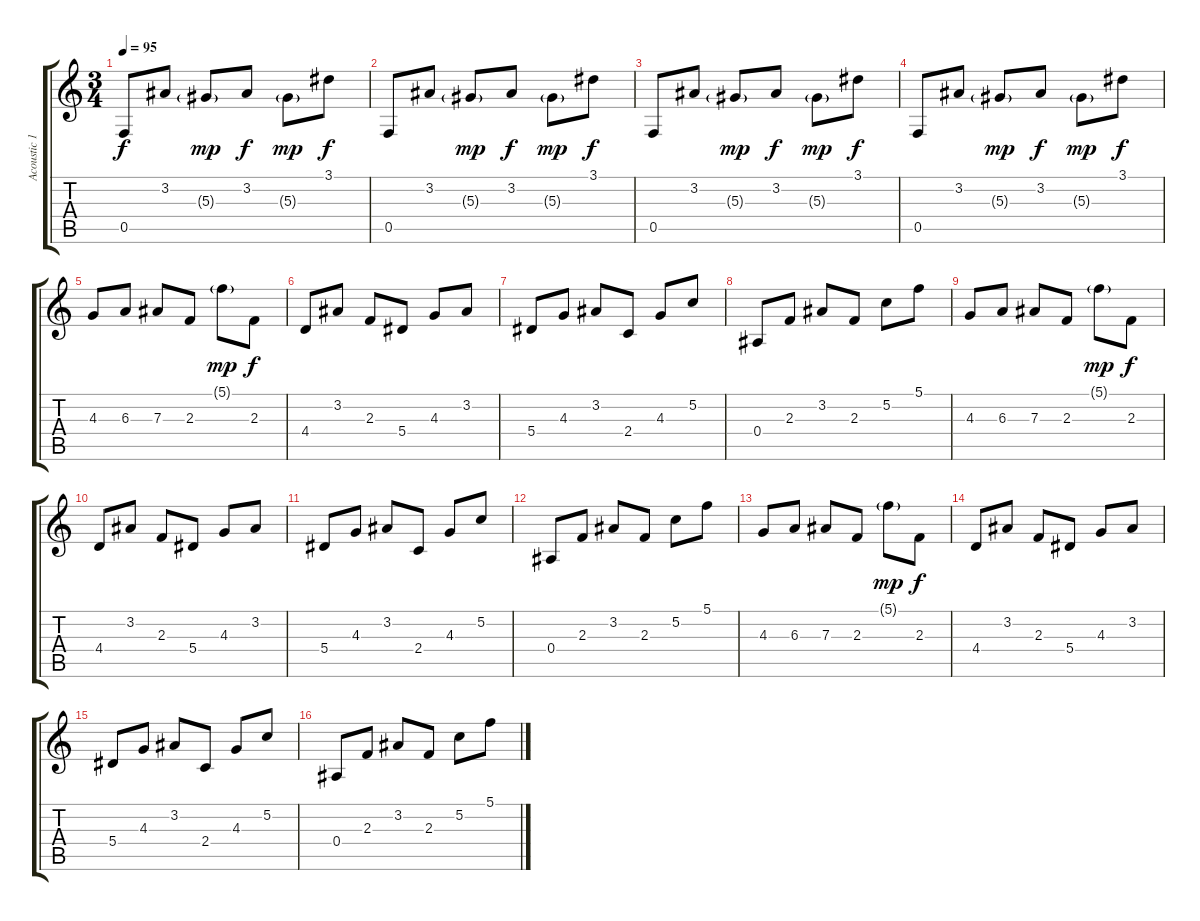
\track ("Acoustic 1" "Acoustic 1") {instrument acousticguitarsteel}
\staff {score tabs}
\tuning (C4 G3 Eb3 Bb2 F2 C2) {hide}
\ts (3 4)
\tempo 95
\clef g2
\ks c
0.5.8{dy f volume 13} 3.2.8 5.3{g}.8{dy mp} 3.2.8{dy f} 5.3{g}.8{dy mp} 3.1.8{dy f} |
0.5.8 3.2.8 5.3{g}.8{dy mp} 3.2.8{dy f} 5.3{g}.8{dy mp} 3.1.8{dy f} |
0.5.8 3.2.8 5.3{g}.8{dy mp} 3.2.8{dy f} 5.3{g}.8{dy mp} 3.1.8{dy f} |
0.5.8 3.2.8 5.3{g}.8{dy mp} 3.2.8{dy f} 5.3{g}.8{dy mp} 3.1.8{dy f} |
4.3.8{volume 11} 6.3.8 7.3.8 2.3.8 5.1{g}.8{dy mp} 2.3.8{dy f} |
4.4.8 3.2.8 2.3.8 5.4.8 4.3.8 3.2.8 |
5.4.8 4.3.8 3.2.8 2.4.8 4.3.8 5.2.8 |
0.4.8 2.3.8 3.2.8 2.3.8 5.2.8 5.1.8 |
4.3.8 6.3.8 7.3.8 2.3.8 5.1{g}.8{dy mp} 2.3.8{dy f} |
4.4.8 3.2.8 2.3.8 5.4.8 4.3.8 3.2.8 |
5.4.8 4.3.8 3.2.8 2.4.8 4.3.8 5.2.8 |
0.4.8 2.3.8 3.2.8 2.3.8 5.2.8 5.1.8 |
4.3.8 6.3.8 7.3.8 2.3.8 5.1{g}.8{dy mp} 2.3.8{dy f} |
4.4.8 3.2.8 2.3.8 5.4.8 4.3.8 3.2.8 |
5.4.8 4.3.8 3.2.8 2.4.8 4.3.8 5.2.8 |
0.4.8 2.3.8 3.2.8 2.3.8 5.2.8 5.1.8
